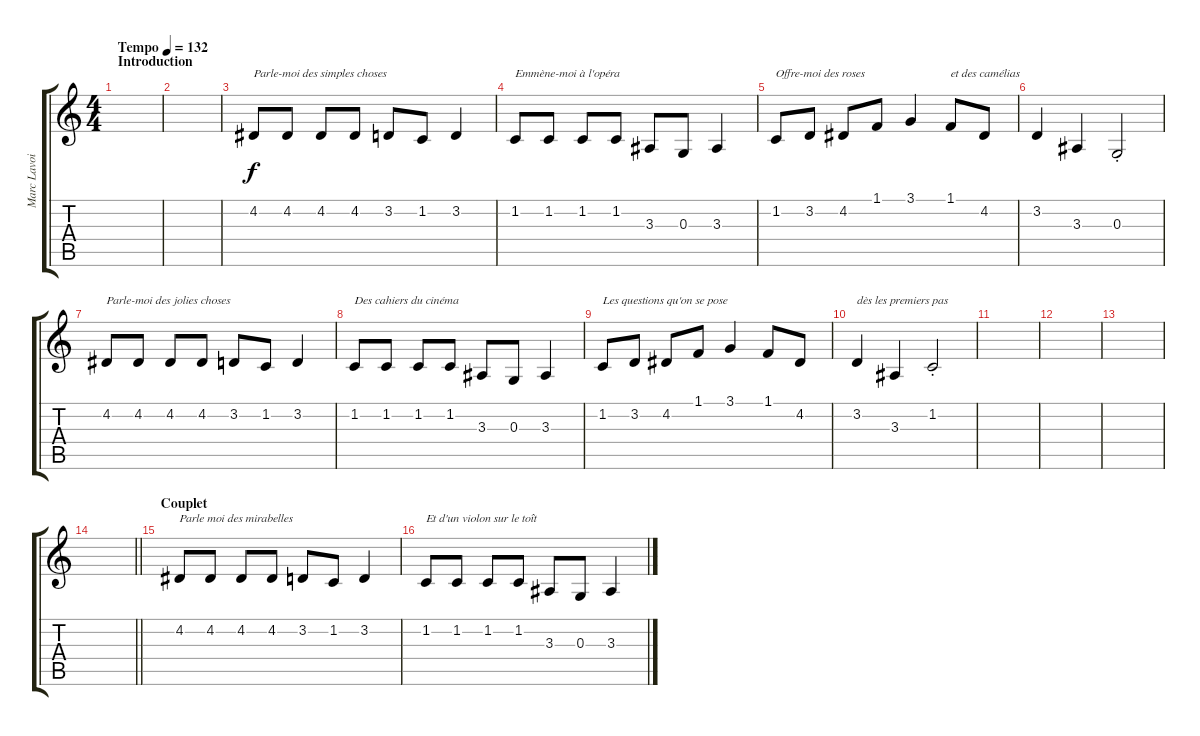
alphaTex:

\track ("Marc Lavoine" "Marc Lavoi") {instrument lead6voice}
\staff {score tabs}
\tuning (E4 B3 G3 D3 A2 E2) {hide}
\ts (4 4)
\section ("" "Introduction")
\tempo (132 "Tempo")
\clef g2
\ks c
|
|
4.2.8{txt "Parle-moi des simples choses"} 4.2.8 4.2.8 4.2.8 3.2.8 1.2.8 3.2.4 |
1.2.8{txt "Emmène-moi à l'opéra"} 1.2.8 1.2.8 1.2.8 3.3.8 0.3.8 3.3.4 |
1.2.8{txt "Offre-moi des roses"} 3.2.8 4.2.8 1.1.8 3.1.4 1.1.8{txt "et des camélias"} 4.2.8 |
3.2.4 3.3.4 0.3{st}.2 |
4.2.8{txt "Parle-moi des jolies choses"} 4.2.8 4.2.8 4.2.8 3.2.8 1.2.8 3.2.4 |
1.2.8{txt "Des cahiers du cinéma"} 1.2.8 1.2.8 1.2.8 3.3.8 0.3.8 3.3.4 |
1.2.8{txt "Les questions qu'on se pose"} 3.2.8 4.2.8 1.1.8 3.1.4 1.1.8 4.2.8 |
3.2.4{txt "dès les premiers pas"} 3.3.4 1.2{st}.2 |
|
|
|
\barLineRight lightlight
|
\section ("" "Couplet")
4.2.8{txt "Parle moi des mirabelles"} 4.2.8 4.2.8 4.2.8 3.2.8 1.2.8 3.2.4 |
1.2.8{txt "Et d'un violon sur le toît"} 1.2.8 1.2.8 1.2.8 3.3.8 0.3.8 3.3.4
